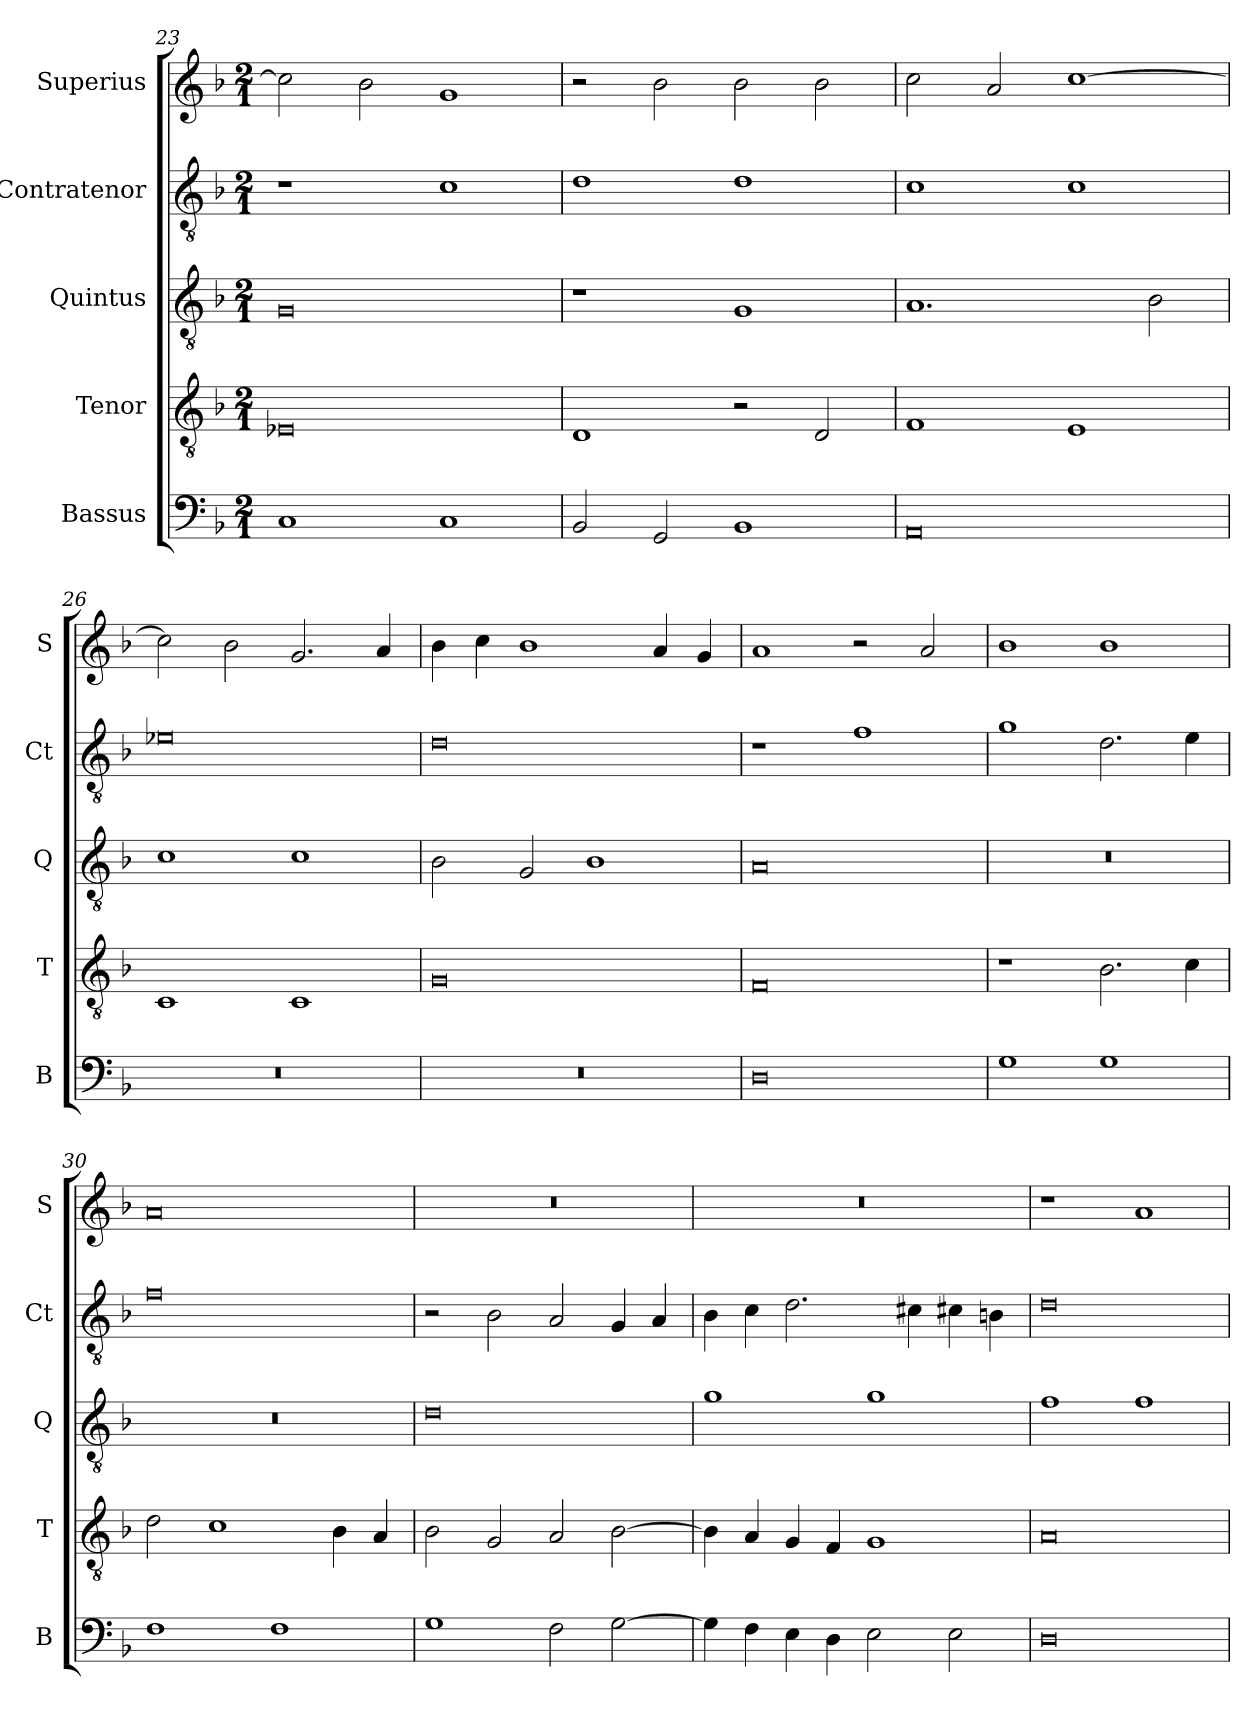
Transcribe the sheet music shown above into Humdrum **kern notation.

**kern	**kern	**kern	**kern	**kern
*part5	*part4	*part3	*part2	*part1
*staff5	*staff4	*staff3	*staff2	*staff1
*I"Bassus	*I"Tenor	*I"Quintus	*I"Contratenor	*I"Superius
*I'B	*I'T	*I'Q	*I'Ct	*I'S
*clefF4	*clefGv2	*clefGv2	*clefGv2	*clefG2
*k[b-]	*k[b-]	*k[b-]	*k[b-]	*k[b-]
*M2/1	*M2/1	*M2/1	*M2/1	*M2/1
=23	=23	=23	=23	=23
1C	0E-X	0G	1r	2cc\]
.	.	.	.	2b-\
1C	.	.	1c	1g
=24	=24	=24	=24	=24
2BB-/	1D	1r	1d	2r
2GG/	.	.	.	2b-\
1BB-	2r	1G	1d	2b-\
.	2D/	.	.	2b-\
=25	=25	=25	=25	=25
0AA	1F	1.A	1c	2cc\
.	.	.	.	2a/
.	1E	.	1c	[1cc
.	.	2B-\	.	.
=26	=26	=26	=26	=26
0r	1C	1c	0e-X	2cc\]
.	.	.	.	2b-\
.	1C	1c	.	2.g/
.	.	.	.	4a/
=27	=27	=27	=27	=27
0r	0G	2B-\	0d	4b-\
.	.	.	.	4cc\
.	.	2G/	.	1b-
.	.	1B-	.	.
.	.	.	.	4a/
.	.	.	.	4g/
=28	=28	=28	=28	=28
0D	0F	0A	1r	1a
.	.	.	1f	2r
.	.	.	.	2a/
=29	=29	=29	=29	=29
1G	1r	0r	1g	1b-
1G	2.B-\	.	2.d\	1b-
.	4c\	.	4e\	.
=30	=30	=30	=30	=30
1F	2d\	0r	0f	0a
.	1c	.	.	.
1F	.	.	.	.
.	4B-\	.	.	.
.	4A/	.	.	.
=31	=31	=31	=31	=31
1G	2B-\	0d	2r	0r
.	2G/	.	2B-\	.
2F\	2A/	.	2A/	.
[2G\	[2B-\	.	4G/	.
.	.	.	4A/	.
=32	=32	=32	=32	=32
4G\]	4B-\]	1g	4B-\	0r
4F\	4A/	.	4c\	.
4E\	4G/	.	2.d\	.
4D\	4F/	.	.	.
2E\	1G	1g	.	.
.	.	.	4c#X\	.
2E\	.	.	4c#X\	.
.	.	.	4Bn\	.
=33	=33	=33	=33	=33
0D	0A	1f	0d	1r
.	.	1f	.	1a
=	=	=	=	=
*-	*-	*-	*-	*-
